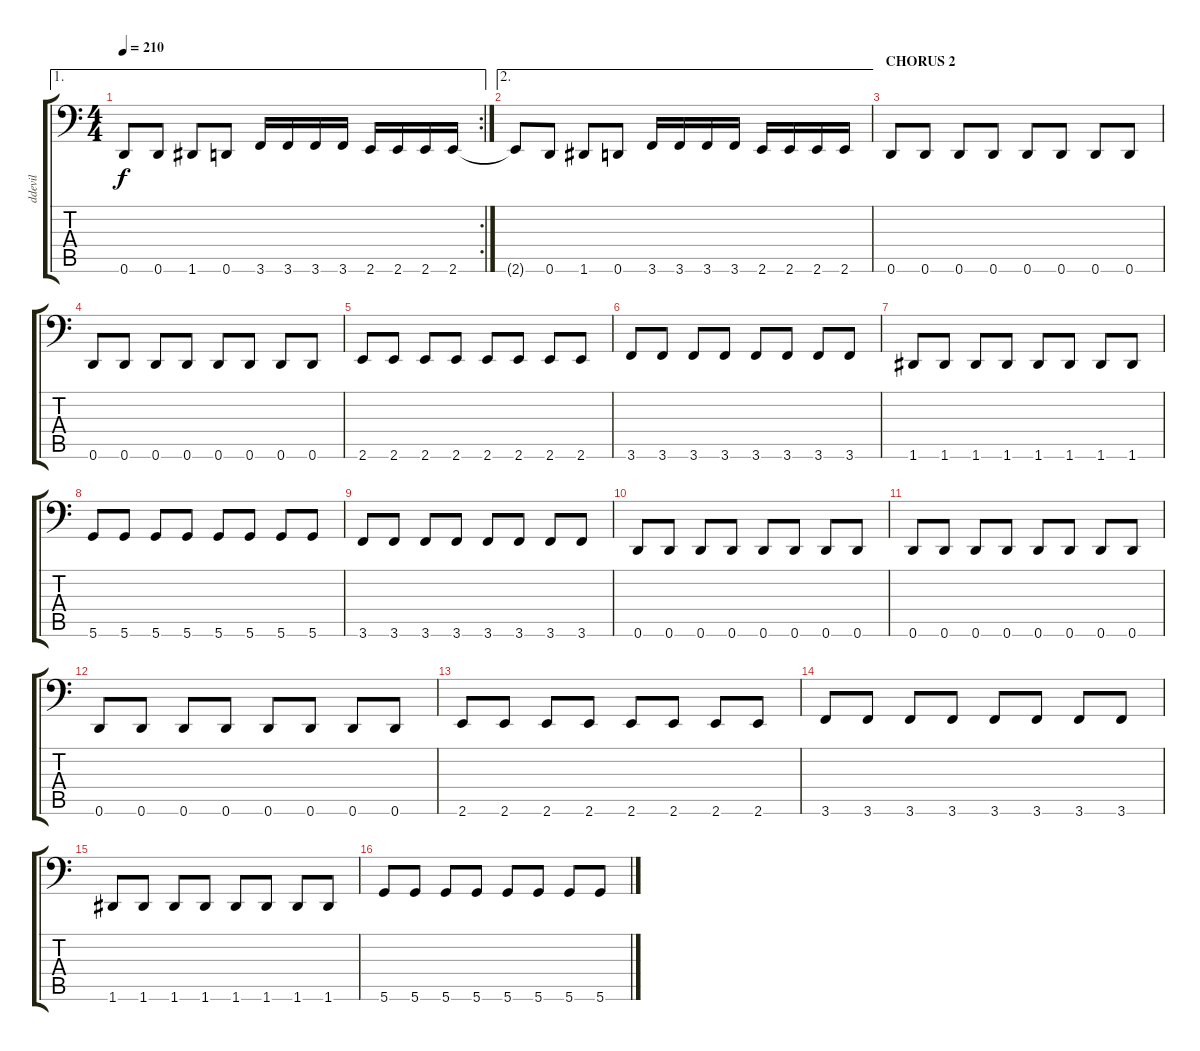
\track ("ddevil" "ddevil") {instrument electricbasspick}
\staff {score tabs}
\tuning (E3 B2 G2 D2 A1 D1) {hide}
\ae 1
\rc 2
\ts (4 4)
\tempo 210
\clef f4
\ks c
0.6{t}.8{dy f} 0.6.8 1.6.8 0.6.8 3.6.16 3.6.16 3.6.16 3.6.16 2.6.16 2.6.16 2.6.16 2.6.16 |
\ae 2
2.6{t}.8 0.6.8 1.6.8 0.6.8 3.6.16 3.6.16 3.6.16 3.6.16 2.6.16 2.6.16 2.6.16 2.6.16 |
\section ("" "CHORUS 2")
0.6.8 0.6.8 0.6.8 0.6.8 0.6.8 0.6.8 0.6.8 0.6.8 |
0.6.8 0.6.8 0.6.8 0.6.8 0.6.8 0.6.8 0.6.8 0.6.8 |
2.6.8 2.6.8 2.6.8 2.6.8 2.6.8 2.6.8 2.6.8 2.6.8 |
3.6.8 3.6.8 3.6.8 3.6.8 3.6.8 3.6.8 3.6.8 3.6.8 |
1.6.8 1.6.8 1.6.8 1.6.8 1.6.8 1.6.8 1.6.8 1.6.8 |
5.6.8 5.6.8 5.6.8 5.6.8 5.6.8 5.6.8 5.6.8 5.6.8 |
3.6.8 3.6.8 3.6.8 3.6.8 3.6.8 3.6.8 3.6.8 3.6.8 |
0.6.8 0.6.8 0.6.8 0.6.8 0.6.8 0.6.8 0.6.8 0.6.8 |
0.6.8 0.6.8 0.6.8 0.6.8 0.6.8 0.6.8 0.6.8 0.6.8 |
0.6.8 0.6.8 0.6.8 0.6.8 0.6.8 0.6.8 0.6.8 0.6.8 |
2.6.8 2.6.8 2.6.8 2.6.8 2.6.8 2.6.8 2.6.8 2.6.8 |
3.6.8 3.6.8 3.6.8 3.6.8 3.6.8 3.6.8 3.6.8 3.6.8 |
1.6.8 1.6.8 1.6.8 1.6.8 1.6.8 1.6.8 1.6.8 1.6.8 |
5.6.8 5.6.8 5.6.8 5.6.8 5.6.8 5.6.8 5.6.8 5.6.8
